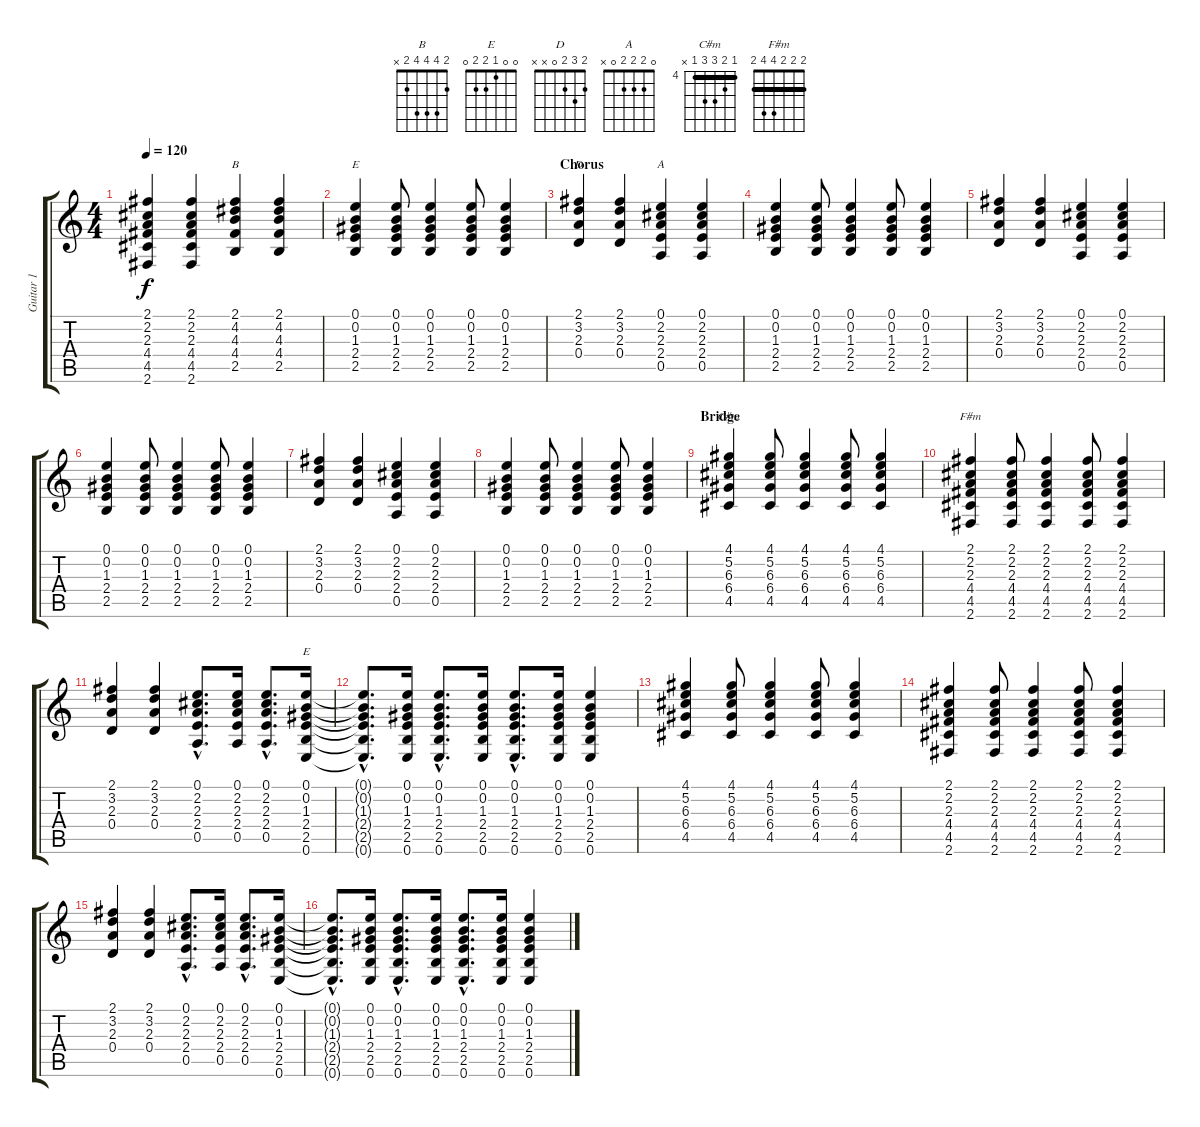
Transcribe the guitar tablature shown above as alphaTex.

\track ("Guitar 1" "Guitar 1") {instrument acousticguitarsteel}
\staff {score tabs}
\tuning (E4 B3 G3 D3 A2 E2) {hide}
\chord ("B" 2 4 4 4 2 x)
\chord ("E" 0 0 1 2 2 x)
\chord ("D" 2 3 2 0 x x)
\chord ("A" 0 2 2 2 0 x)
\chord ("C#m" 4 5 6 6 4 x) {firstfret 4 barre 4}
\chord ("F#m" 2 2 2 4 4 2) {barre 2}
\chord ("E" 0 0 1 2 2 0)
\ts (4 4)
\tempo 120
\clef g2
\ks c
(2.1 2.2 2.3 4.4 4.5 2.6).4{dy f} (2.1 2.2 2.3 4.4 4.5 2.6).4 (2.1 4.2 4.3 4.4 2.5).4{ch "B"} (2.1 4.2 4.3 4.4 2.5).4 |
(0.1 0.2 1.3 2.4 2.5).4{ch "E"} (0.1 0.2 1.3 2.4 2.5).8 (0.1 0.2 1.3 2.4 2.5).4 (0.1 0.2 1.3 2.4 2.5).8 (0.1 0.2 1.3 2.4 2.5).4 |
\section ("" "Chorus")
(2.1 3.2 2.3 0.4).4{ch "D"} (2.1 3.2 2.3 0.4).4 (0.1 2.2 2.3 2.4 0.5).4{ch "A"} (0.1 2.2 2.3 2.4 0.5).4 |
(0.1 0.2 1.3 2.4 2.5).4 (0.1 0.2 1.3 2.4 2.5).8 (0.1 0.2 1.3 2.4 2.5).4 (0.1 0.2 1.3 2.4 2.5).8 (0.1 0.2 1.3 2.4 2.5).4 |
(2.1 3.2 2.3 0.4).4 (2.1 3.2 2.3 0.4).4 (0.1 2.2 2.3 2.4 0.5).4 (0.1 2.2 2.3 2.4 0.5).4 |
(0.1 0.2 1.3 2.4 2.5).4 (0.1 0.2 1.3 2.4 2.5).8 (0.1 0.2 1.3 2.4 2.5).4 (0.1 0.2 1.3 2.4 2.5).8 (0.1 0.2 1.3 2.4 2.5).4 |
(2.1 3.2 2.3 0.4).4 (2.1 3.2 2.3 0.4).4 (0.1 2.2 2.3 2.4 0.5).4 (0.1 2.2 2.3 2.4 0.5).4 |
(0.1 0.2 1.3 2.4 2.5).4 (0.1 0.2 1.3 2.4 2.5).8 (0.1 0.2 1.3 2.4 2.5).4 (0.1 0.2 1.3 2.4 2.5).8 (0.1 0.2 1.3 2.4 2.5).4 |
\section ("" "Bridge")
(4.1 5.2 6.3 6.4 4.5).4{ch "C#m"} (4.1 5.2 6.3 6.4 4.5).8 (4.1 5.2 6.3 6.4 4.5).4 (4.1 5.2 6.3 6.4 4.5).8 (4.1 5.2 6.3 6.4 4.5).4 |
(2.1 2.2 2.3 4.4 4.5 2.6).4{ch "F#m"} (2.1 2.2 2.3 4.4 4.5 2.6).8 (2.1 2.2 2.3 4.4 4.5 2.6).4 (2.1 2.2 2.3 4.4 4.5 2.6).8 (2.1 2.2 2.3 4.4 4.5 2.6).4 |
(2.1 3.2 2.3 0.4).4 (2.1 3.2 2.3 0.4).4 (0.1{hac} 2.2{hac} 2.3{hac} 2.4{hac} 0.5{hac}).8{d} (0.1 2.2 2.3 2.4 0.5).16 (0.1{hac} 2.2{hac} 2.3{hac} 2.4{hac} 0.5{hac}).8{d} (0.1 0.2 1.3 2.4 2.5 0.6).16{ch "E"} |
(0.1{hac t} 0.2{hac t} 1.3{hac t} 2.4{hac t} 2.5{hac t} 0.6{hac t}).8{d} (0.1 0.2 1.3 2.4 2.5 0.6).16 (0.1{hac} 0.2{hac} 1.3{hac} 2.4{hac} 2.5{hac} 0.6{hac}).8{d} (0.1 0.2 1.3 2.4 2.5 0.6).16 (0.1{hac} 0.2{hac} 1.3{hac} 2.4{hac} 2.5{hac} 0.6{hac}).8{d} (0.1 0.2 1.3 2.4 2.5 0.6).16 (0.1 0.2 1.3 2.4 2.5 0.6).4 |
(4.1 5.2 6.3 6.4 4.5).4 (4.1 5.2 6.3 6.4 4.5).8 (4.1 5.2 6.3 6.4 4.5).4 (4.1 5.2 6.3 6.4 4.5).8 (4.1 5.2 6.3 6.4 4.5).4 |
(2.1 2.2 2.3 4.4 4.5 2.6).4 (2.1 2.2 2.3 4.4 4.5 2.6).8 (2.1 2.2 2.3 4.4 4.5 2.6).4 (2.1 2.2 2.3 4.4 4.5 2.6).8 (2.1 2.2 2.3 4.4 4.5 2.6).4 |
(2.1 3.2 2.3 0.4).4 (2.1 3.2 2.3 0.4).4 (0.1{hac} 2.2{hac} 2.3{hac} 2.4{hac} 0.5{hac}).8{d} (0.1 2.2 2.3 2.4 0.5).16 (0.1{hac} 2.2{hac} 2.3{hac} 2.4{hac} 0.5{hac}).8{d} (0.1 0.2 1.3 2.4 2.5 0.6).16 |
(0.1{hac t} 0.2{hac t} 1.3{hac t} 2.4{hac t} 2.5{hac t} 0.6{hac t}).8{d} (0.1 0.2 1.3 2.4 2.5 0.6).16 (0.1{hac} 0.2{hac} 1.3{hac} 2.4{hac} 2.5{hac} 0.6{hac}).8{d} (0.1 0.2 1.3 2.4 2.5 0.6).16 (0.1{hac} 0.2{hac} 1.3{hac} 2.4{hac} 2.5{hac} 0.6{hac}).8{d} (0.1 0.2 1.3 2.4 2.5 0.6).16 (0.1 0.2 1.3 2.4 2.5 0.6).4
